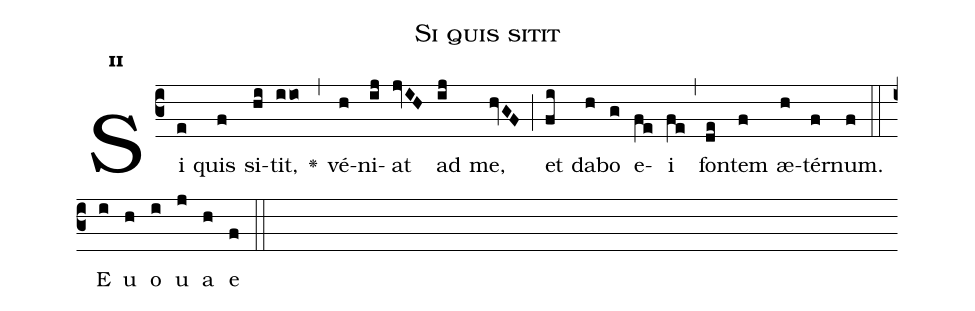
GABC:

name:Si quis sitit;
office-part:Antiphona;
mode:2;
%%
initial-style: 1;
name: Si quis sitit;
book: Calithes.it;
occasion: Ss.mi Corporis et Sanguinis Christi;
office-part: Officium lectionis Ant 2;
user-notes: ;
commentary: ;
annotation: 2*a;
centering-scheme: english;
fontsize: 12;
font: OFLSortsMillGoudy;
height: 11;
width: 4.5;
%%
(c3)Si(e) quis(f) si(hi)tit,(iio) <v>\greheightstar</v>(,)  vé(h)ni(ij)at(jvIH) ad(ij) me,(hvGF) (;) et(fi) da(h)bo(g) e(fe)i(fe) (,) fon(de)tem(f) æ(h)tér(f)num.(f) (::)
E(i) u(h) o(i) u(j) a(h) e(f) (::)
